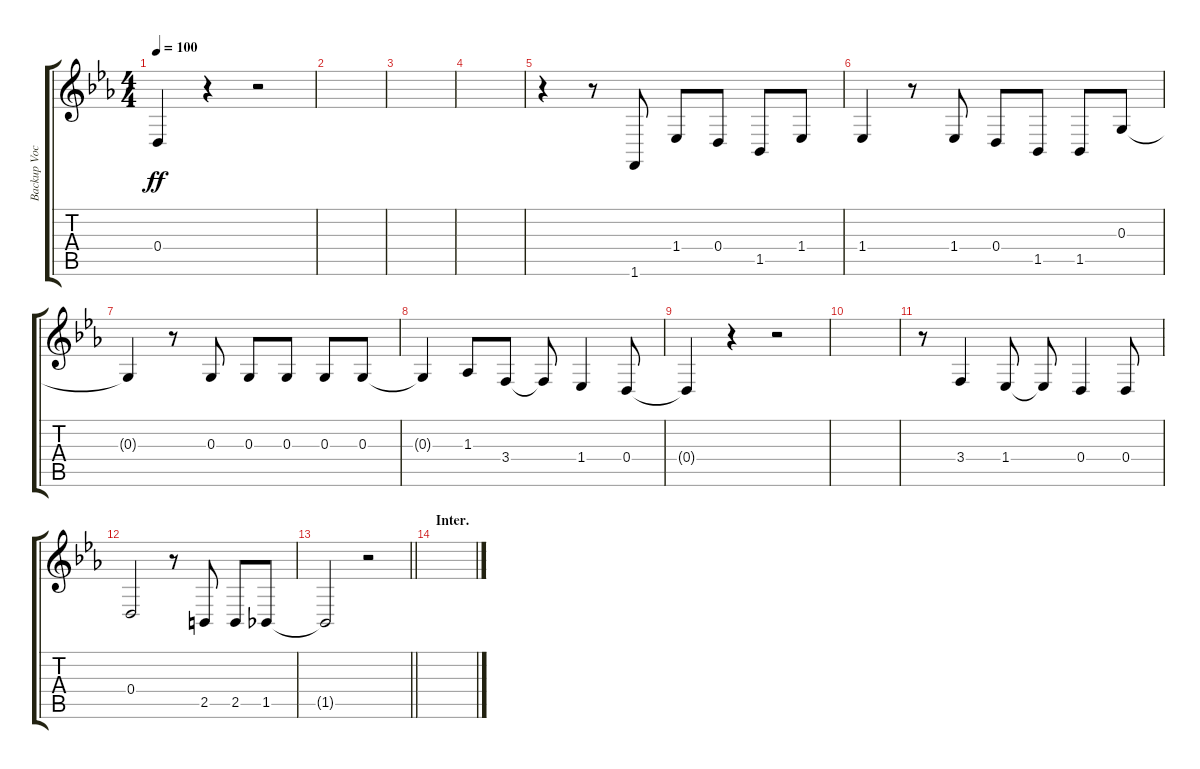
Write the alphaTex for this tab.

\track ("Backup Vocals" "Backup Voc") {instrument altosax}
\staff {score tabs}
\tuning (E4 B3 G3 D3 A2 E2) {hide}
\ts (4 4)
\tempo 100
\clef g2
\ks eb
0.4{t}.4{dy ff} r.4 r.2 |
|
|
|
r.4 r.8 1.6.8 1.4.8 0.4.8 1.5.8 1.4.8 |
1.4.4 r.8 1.4.8 0.4.8 1.5.8 1.5.8 0.3.8 |
0.3{t}.4 r.8 0.3.8 0.3.8 0.3.8 0.3.8 0.3.8 |
0.3{t}.4 1.3.8 3.4.8 3.4{t}.8 1.4.4 0.4.8 |
0.4{t}.4 r.4 r.2 |
|
r.8 3.4.4 1.4.8 1.4{t}.8 0.4.4 0.4.8 |
0.4.2 r.8 2.5.8 2.5.8 1.5.8 |
\barLineRight lightlight
1.5{t}.2 r.2 |
\section ("" "Inter.")
